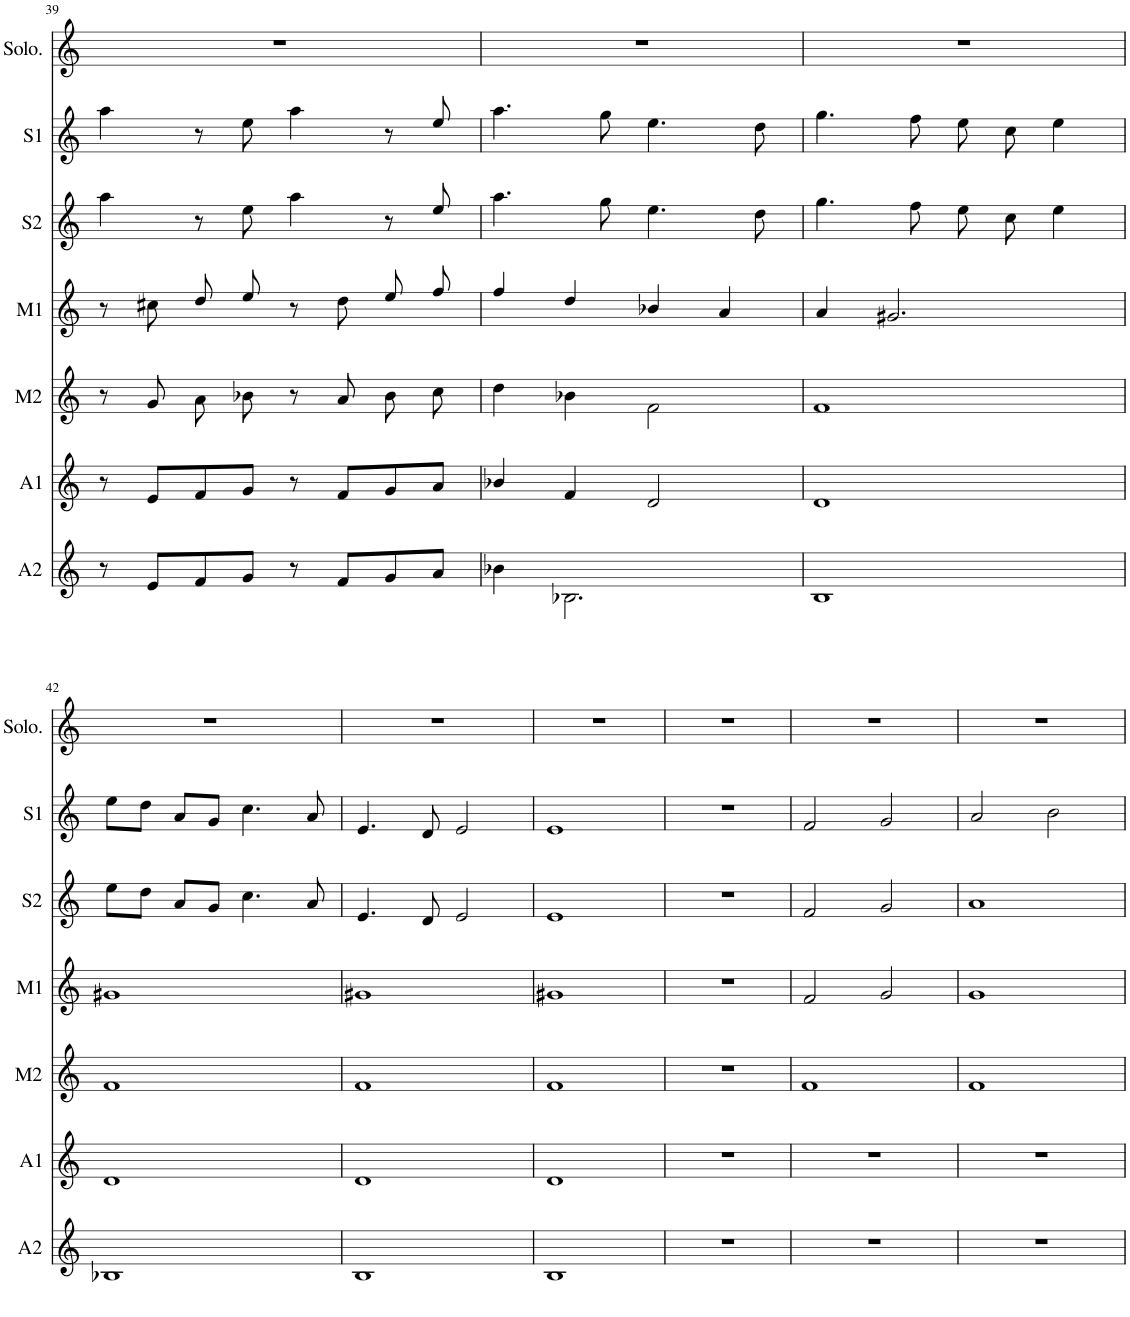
**kern	**kern	**kern	**kern	**kern	**kern	**kern
*part7	*part6	*part5	*part4	*part3	*part2	*part1
*staff7	*staff6	*staff5	*staff4	*staff3	*staff2	*staff1
*I"A2	*I"A1	*I"M2	*I"M1	*I"S2	*I"S1	*I"Solo
*I'A2	*I'A1	*I'M2	*I'M1	*I'S2	*I'S1	*I'Solo.
!!LO:PB:g=z
*clefG2	*clefG2	*clefG2	*clefG2	*clefG2	*clefG2	*clefG2
*k[]	*k[]	*k[]	*k[]	*k[]	*k[]	*k[]
*M4/4	*M4/4	*M4/4	*M4/4	*M4/4	*M4/4	*M4/4
=39	=39	=39	=39	=39	=39	=39
8r	8r	8r	8r	4aa\	4aa\	1r
8e/L	8e/L	8g/	8cc#X\	.	.	.
8f/	8f/	8a\L	8dd/L	8r	8r	.
8g/J	8g/J	8b-X\J	8ee/J	8ee\	8ee\	.
8r	8r	8r	8r	4aa\	4aa\	.
8f/L	8f/L	8a/	8dd\	.	.	.
8g/	8g/	8b-\L	8ee/L	8r	8r	.
8a/J	8a/J	8cc\J	8ff/J	8ee/	8ee/	.
=40	=40	=40	=40	=40	=40	=40
4b-X\	4b-X/	4dd\	4ff/	4.aa\	4.aa\	1r
2.B-X\	4f/	4b-X\	4dd/	.	.	.
.	.	.	.	8gg\	8gg\	.
.	2d/	2f\	4b-X/	4.ee\	4.ee\	.
.	.	.	4a/	.	.	.
.	.	.	.	8dd\	8dd\	.
=41	=41	=41	=41	=41	=41	=41
1B	1d	1f	4a/	4.gg\	4.gg\	1r
.	.	.	2.g#X/	.	.	.
.	.	.	.	8ff\	8ff\	.
.	.	.	.	8ee\	8ee\	.
.	.	.	.	8cc\	8cc\	.
.	.	.	.	4ee\	4ee\	.
!!LO:LB:g=z
=42	=42	=42	=42	=42	=42	=42
1B-X	1d	1f	1g#X	8ee\L	8ee\L	1r
.	.	.	.	8dd\J	8dd\J	.
.	.	.	.	8a/L	8a/L	.
.	.	.	.	8g/J	8g/J	.
.	.	.	.	4.cc\	4.cc\	.
.	.	.	.	8a/	8a/	.
=43	=43	=43	=43	=43	=43	=43
1B	1d	1f	1g#X	4.e/	4.e/	1r
.	.	.	.	8d/	8d/	.
.	.	.	.	2e/	2e/	.
=44	=44	=44	=44	=44	=44	=44
1B	1d	1f	1g#X	1e	1e	1r
=45	=45	=45	=45	=45	=45	=45
1r	1r	1r	1r	1r	1r	1r
=46	=46	=46	=46	=46	=46	=46
1r	1r	1f	2f/	2f/	2f/	1r
.	.	.	2g/	2g/	2g/	.
=47	=47	=47	=47	=47	=47	=47
1r	1r	1f	1g	1a	2a/	1r
.	.	.	.	.	2b\	.
=	=	=	=	=	=	=
*-	*-	*-	*-	*-	*-	*-
